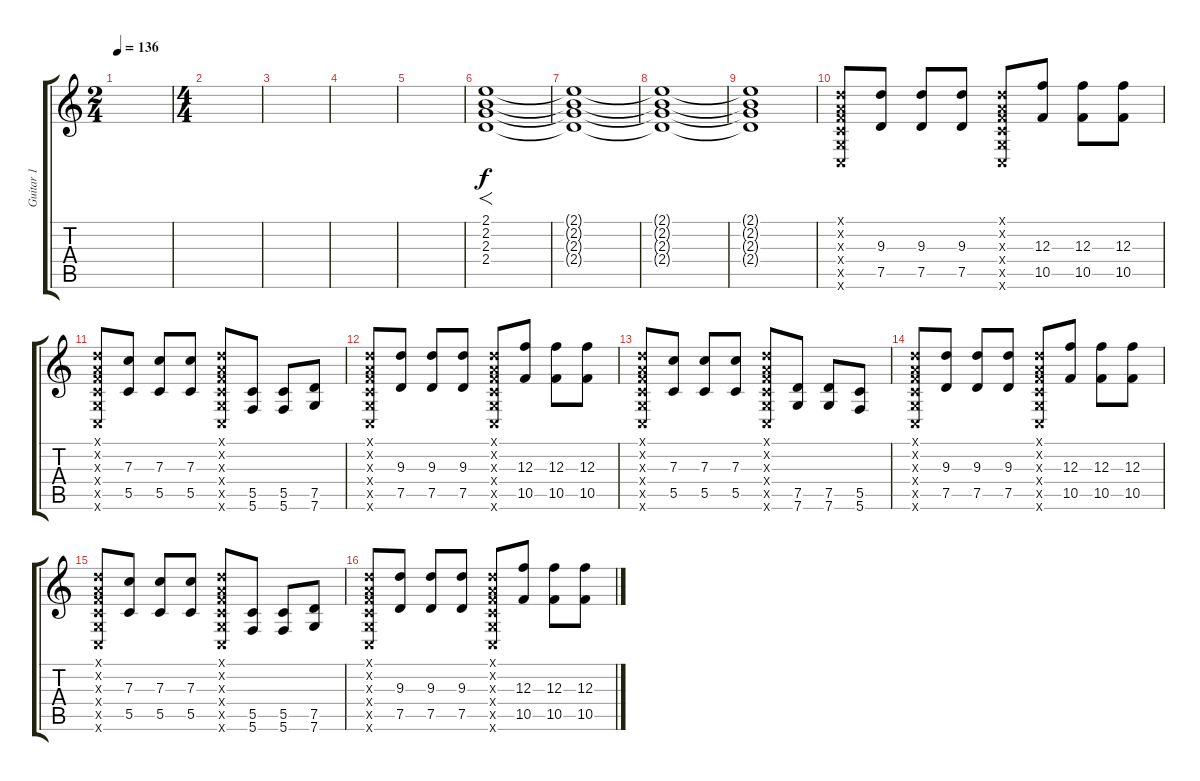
\track ("Guitar 1" "Guitar 1") {instrument overdrivenguitar}
\staff {score tabs}
\tuning (D4 A3 F3 C3 G2 C2) {hide}
\ts (2 4)
\tempo 136
\clef g2
\ks c
|
\ts (4 4)
|
|
|
|
(2.1 2.2 2.3 2.4).1{f} |
(2.1{t} 2.2{t} 2.3{t} 2.4{t}).1 |
(2.1{t} 2.2{t} 2.3{t} 2.4{t}).1 |
(2.1{t} 2.2{t} 2.3{t} 2.4{t}).1 |
(0.1{x} 0.2{x} 0.3{x} 0.4{x} 0.5{x} 0.6{x}).8 (9.3 7.5).8 (9.3 7.5).8 (9.3 7.5).8 (0.1{x} 0.2{x} 0.3{x} 0.4{x} 0.5{x} 0.6{x}).8 (12.3 10.5).8 (12.3 10.5).8 (12.3 10.5).8 |
(0.1{x} 0.2{x} 0.3{x} 0.4{x} 0.5{x} 0.6{x}).8 (7.3 5.5).8 (7.3 5.5).8 (7.3 5.5).8 (0.1{x} 0.2{x} 0.3{x} 0.4{x} 0.5{x} 0.6{x}).8 (5.5 5.6).8 (5.5 5.6).8 (7.5 7.6).8 |
(0.1{x} 0.2{x} 0.3{x} 0.4{x} 0.5{x} 0.6{x}).8 (9.3 7.5).8 (9.3 7.5).8 (9.3 7.5).8 (0.1{x} 0.2{x} 0.3{x} 0.4{x} 0.5{x} 0.6{x}).8 (12.3 10.5).8 (12.3 10.5).8 (12.3 10.5).8 |
(0.1{x} 0.2{x} 0.3{x} 0.4{x} 0.5{x} 0.6{x}).8 (7.3 5.5).8 (7.3 5.5).8 (7.3 5.5).8 (0.1{x} 0.2{x} 0.3{x} 0.4{x} 0.5{x} 0.6{x}).8 (7.5 7.6).8 (7.5 7.6).8 (5.5 5.6).8 |
(0.1{x} 0.2{x} 0.3{x} 0.4{x} 0.5{x} 0.6{x}).8 (9.3 7.5).8 (9.3 7.5).8 (9.3 7.5).8 (0.1{x} 0.2{x} 0.3{x} 0.4{x} 0.5{x} 0.6{x}).8 (12.3 10.5).8 (12.3 10.5).8 (12.3 10.5).8 |
(0.1{x} 0.2{x} 0.3{x} 0.4{x} 0.5{x} 0.6{x}).8 (7.3 5.5).8 (7.3 5.5).8 (7.3 5.5).8 (0.1{x} 0.2{x} 0.3{x} 0.4{x} 0.5{x} 0.6{x}).8 (5.5 5.6).8 (5.5 5.6).8 (7.5 7.6).8 |
(0.1{x} 0.2{x} 0.3{x} 0.4{x} 0.5{x} 0.6{x}).8 (9.3 7.5).8 (9.3 7.5).8 (9.3 7.5).8 (0.1{x} 0.2{x} 0.3{x} 0.4{x} 0.5{x} 0.6{x}).8 (12.3 10.5).8 (12.3 10.5).8 (12.3 10.5).8
